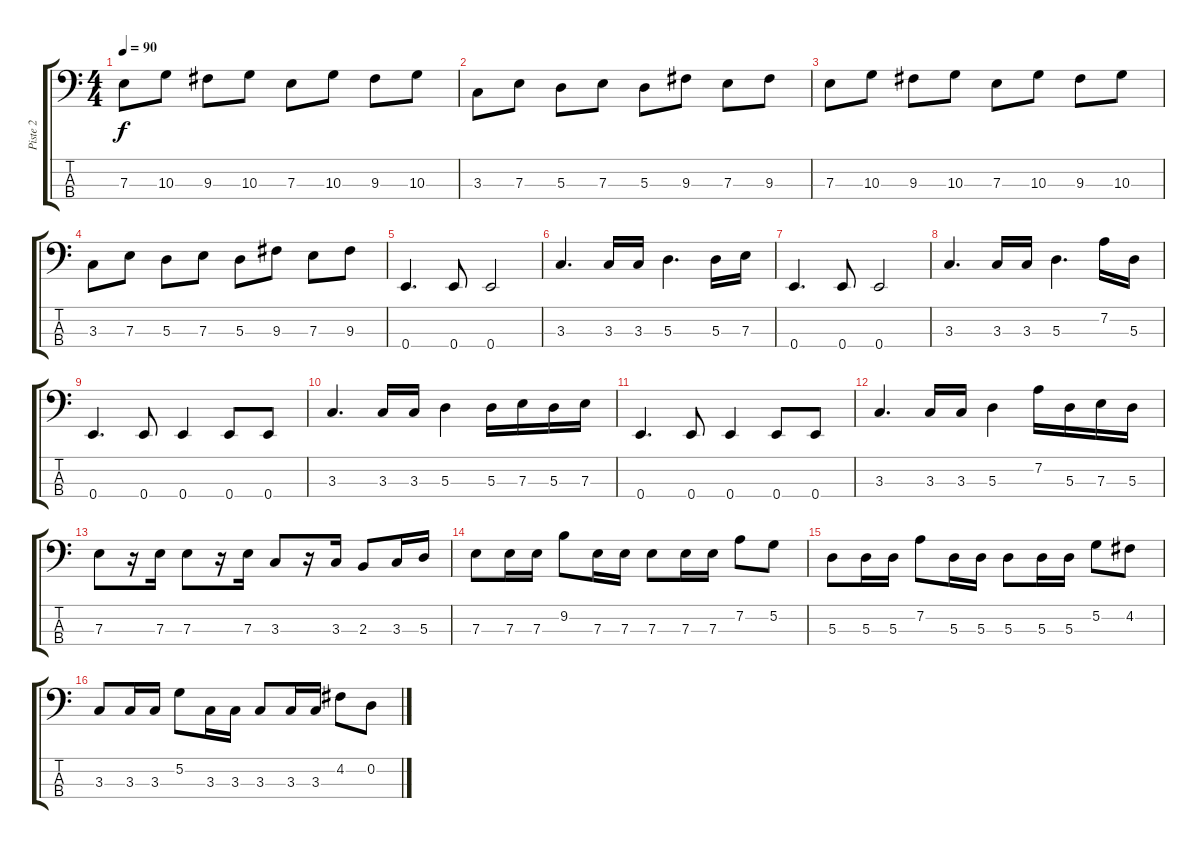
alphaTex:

\track ("Piste 2" "Piste 2") {instrument electricbasspick}
\staff {score tabs}
\tuning (G2 D2 A1 E1) {hide}
\ts (4 4)
\tempo 90
\clef f4
\ks c
7.3.8{dy f} 10.3.8 9.3.8 10.3.8 7.3.8 10.3.8 9.3.8 10.3.8 |
3.3.8 7.3.8 5.3.8 7.3.8 5.3.8 9.3.8 7.3.8 9.3.8 |
7.3.8 10.3.8 9.3.8 10.3.8 7.3.8 10.3.8 9.3.8 10.3.8 |
3.3.8 7.3.8 5.3.8 7.3.8 5.3.8 9.3.8 7.3.8 9.3.8 |
0.4.4{d} 0.4.8 0.4.2 |
3.3.4{d} 3.3.16 3.3.16 5.3.4{d} 5.3.16 7.3.16 |
0.4.4{d} 0.4.8 0.4.2 |
3.3.4{d} 3.3.16 3.3.16 5.3.4{d} 7.2.16 5.3.16 |
0.4.4{d} 0.4.8 0.4.4 0.4.8 0.4.8 |
3.3.4{d} 3.3.16 3.3.16 5.3.4 5.3.16 7.3.16 5.3.16 7.3.16 |
0.4.4{d} 0.4.8 0.4.4 0.4.8 0.4.8 |
3.3.4{d} 3.3.16 3.3.16 5.3.4 7.2.16 5.3.16 7.3.16 5.3.16 |
7.3.8 r.16 7.3.16 7.3.8 r.16 7.3.16 3.3.8 r.16 3.3.16 2.3.8 3.3.16 5.3.16 |
7.3.8 7.3.16 7.3.16 9.2.8 7.3.16 7.3.16 7.3.8 7.3.16 7.3.16 7.2.8 5.2.8 |
5.3.8 5.3.16 5.3.16 7.2.8 5.3.16 5.3.16 5.3.8 5.3.16 5.3.16 5.2.8 4.2.8 |
3.3.8 3.3.16 3.3.16 5.2.8 3.3.16 3.3.16 3.3.8 3.3.16 3.3.16 4.2.8 0.2.8
